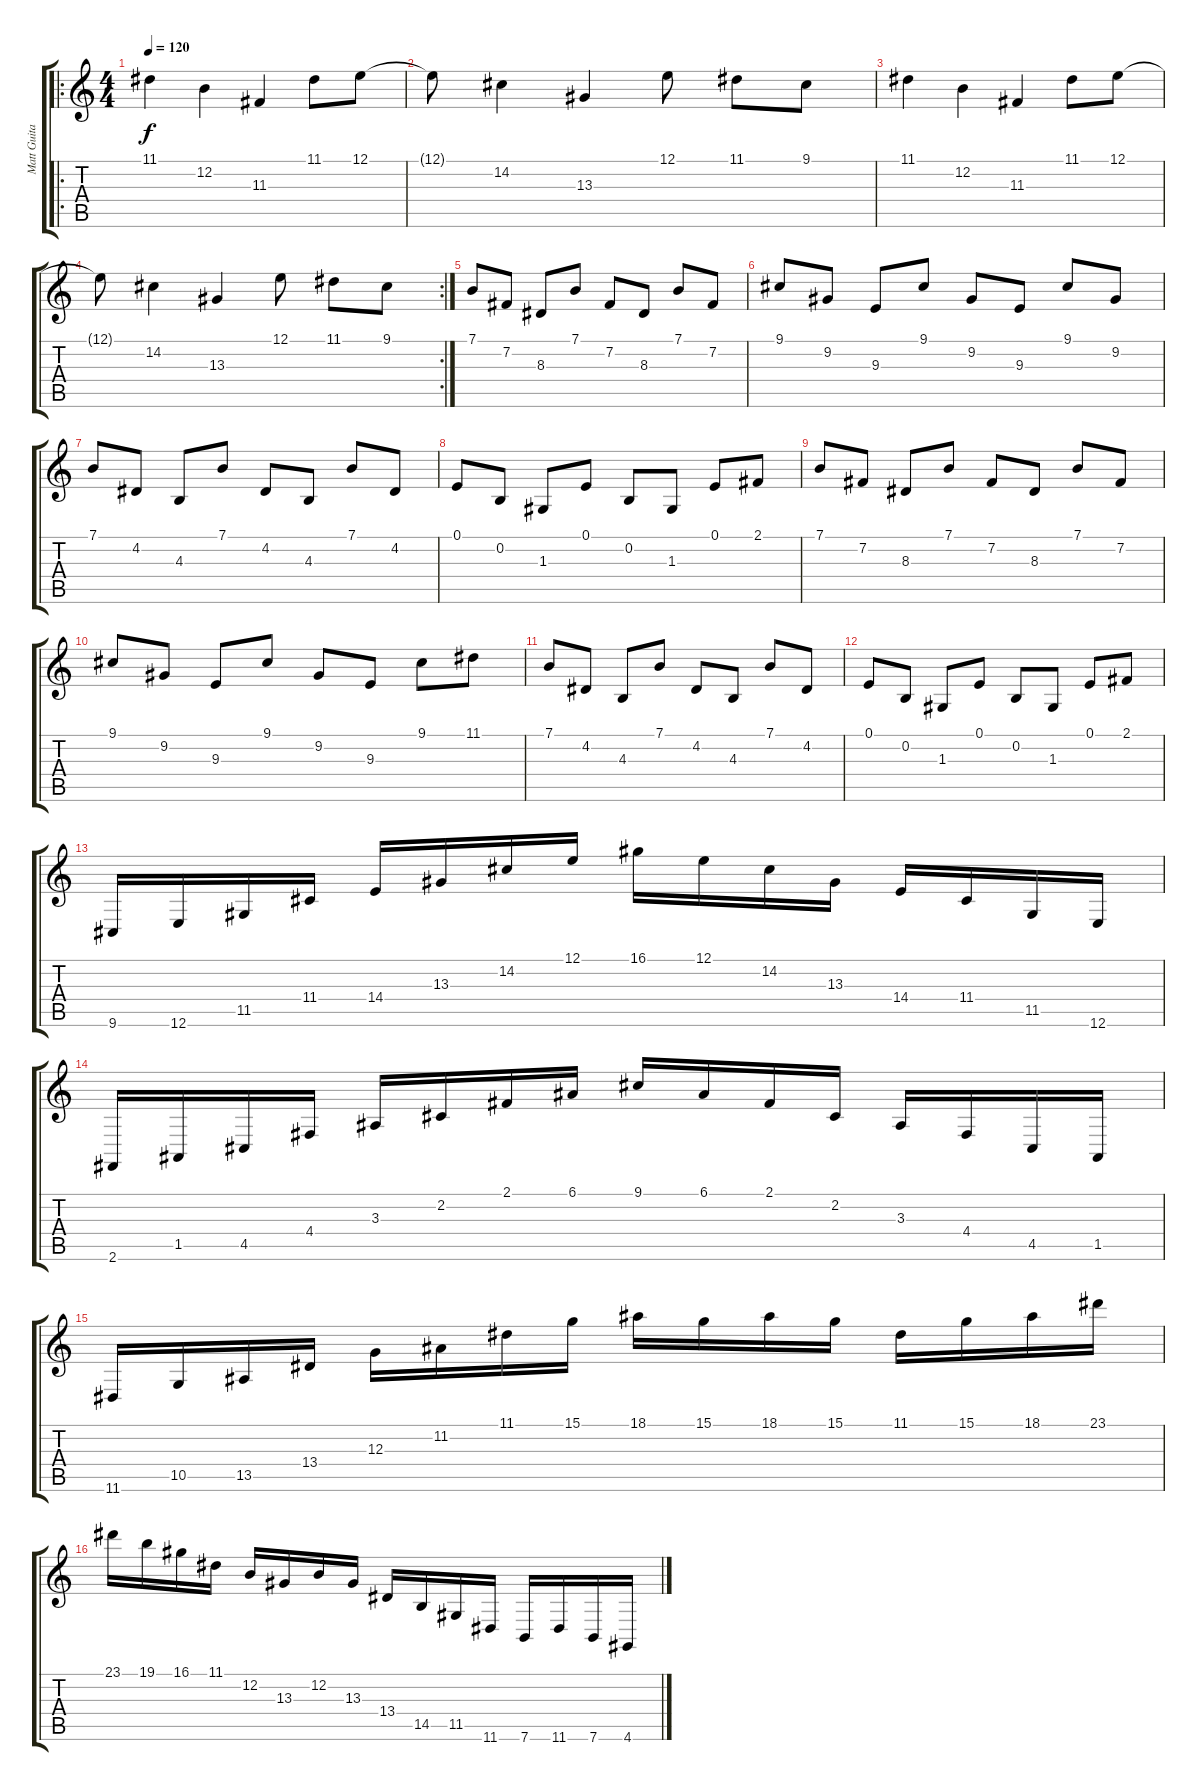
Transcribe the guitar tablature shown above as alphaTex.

\track ("Matt Guitar Clean" "Matt Guita") {instrument acousticgrandpiano}
\staff {score tabs}
\tuning (E4 B3 G3 D3 A2 E2) {hide}
\ro
\ts (4 4)
\tempo 120
\clef g2
\ks c
11.1.4{dy f} 12.2.4 11.3.4 11.1.8 12.1.8 |
12.1{t}.8 14.2.4 13.3.4 12.1.8 11.1.8 9.1.8 |
11.1.4 12.2.4 11.3.4 11.1.8 12.1.8 |
\rc 2
12.1{t}.8 14.2.4 13.3.4 12.1.8 11.1.8 9.1.8 |
7.1.8 7.2.8 8.3.8 7.1.8 7.2.8 8.3.8 7.1.8 7.2.8 |
9.1.8 9.2.8 9.3.8 9.1.8 9.2.8 9.3.8 9.1.8 9.2.8 |
7.1.8 4.2.8 4.3.8 7.1.8 4.2.8 4.3.8 7.1.8 4.2.8 |
0.1.8 0.2.8 1.3.8 0.1.8 0.2.8 1.3.8 0.1.8 2.1.8 |
7.1.8 7.2.8 8.3.8 7.1.8 7.2.8 8.3.8 7.1.8 7.2.8 |
9.1.8 9.2.8 9.3.8 9.1.8 9.2.8 9.3.8 9.1.8 11.1.8 |
7.1.8 4.2.8 4.3.8 7.1.8 4.2.8 4.3.8 7.1.8 4.2.8 |
0.1.8 0.2.8 1.3.8 0.1.8 0.2.8 1.3.8 0.1.8 2.1.8 |
9.6.16 12.6.16 11.5.16 11.4.16 14.4.16 13.3.16 14.2.16 12.1.16 16.1.16 12.1.16 14.2.16 13.3.16 14.4.16 11.4.16 11.5.16 12.6.16 |
2.6.16 1.5.16 4.5.16 4.4.16 3.3.16 2.2.16 2.1.16 6.1.16 9.1.16 6.1.16 2.1.16 2.2.16 3.3.16 4.4.16 4.5.16 1.5.16 |
11.6.16 10.5.16 13.5.16 13.4.16 12.3.16 11.2.16 11.1.16 15.1.16 18.1.16 15.1.16 18.1.16 15.1.16 11.1.16 15.1.16 18.1.16 23.1.16 |
23.1.16 19.1.16 16.1.16 11.1.16 12.2.16 13.3.16 12.2.16 13.3.16 13.4.16 14.5.16 11.5.16 11.6.16 7.6.16 11.6.16 7.6.16 4.6.16
